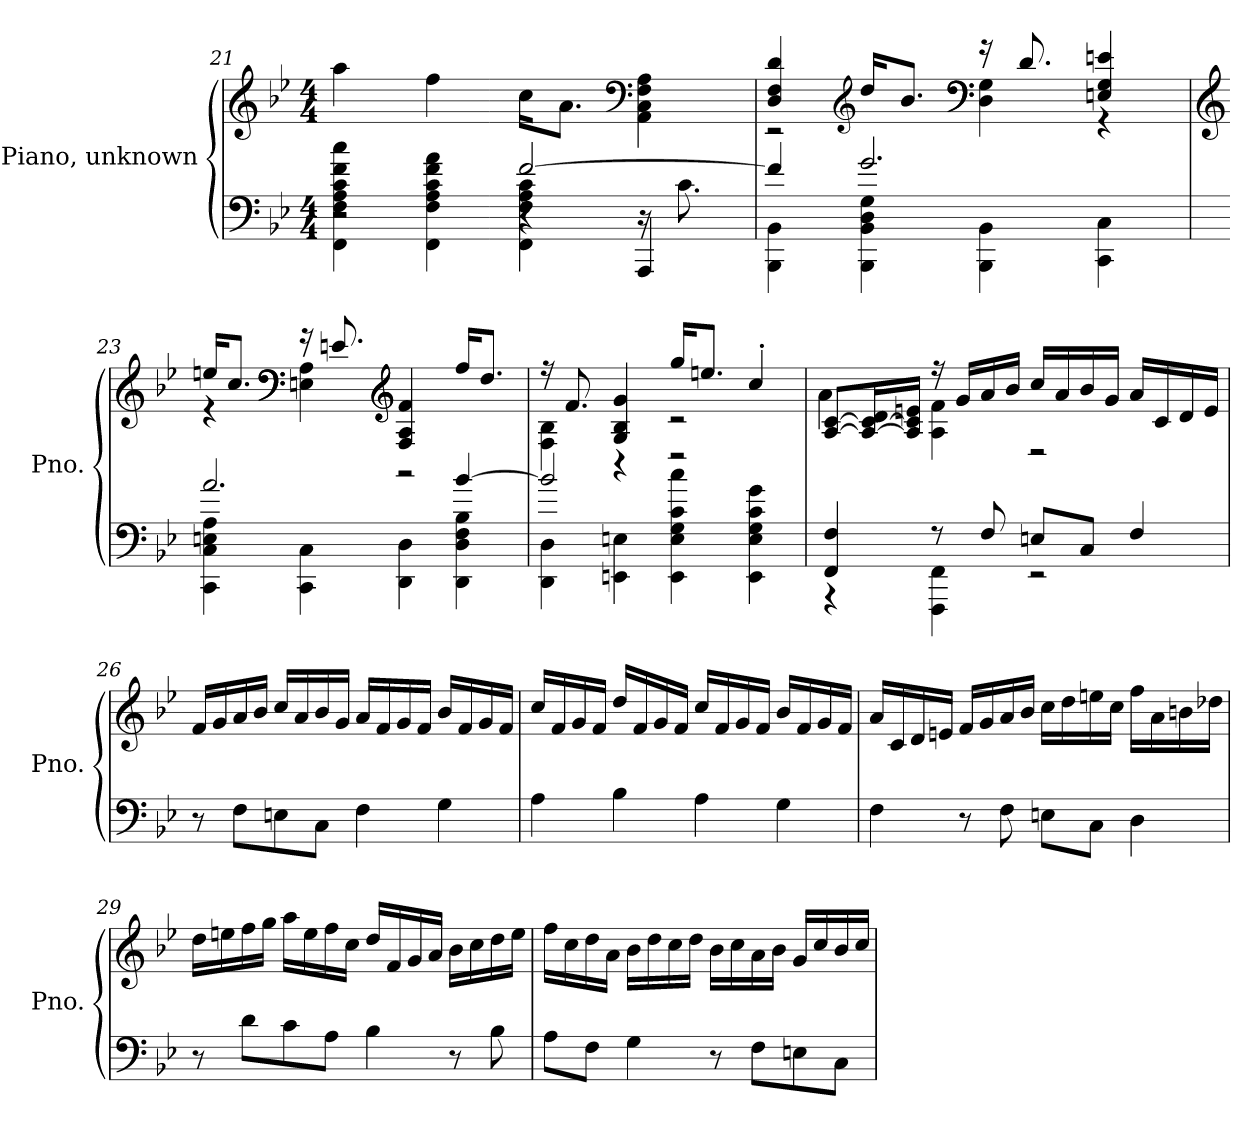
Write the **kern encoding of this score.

**kern	**kern
*part1	*part1
*staff2	*staff1
*I"Piano, unknown	*
*I'Pno.	*
*clefF4	*clefG2
*k[b-e-]	*k[b-e-]
*M4/4	*M4/4
=21	=21
*^	*
*	*^	*
2r	4FF\ 4F\ 4A\ 4c\ 4f\ 4cc\	2r	4aa\
.	4FF\ 4F\ 4A\ 4c\ 4f\ 4a\	.	4ff\
[2f/	4FF\ 4F\ 4A\ 4c\	4r	16cc\KL
.	.	.	8.a\J
*	*	*	*clefF4
.	16r	4AAA/	4AA\ 4C\ 4F\ 4A\
.	8.c\	.	.
*	*v	*v	*
=22	=22	=22
*	*	*^
4f/]	4BBB-\ 4BB-\	4D/ 4F/ 4d/	2r
*	*	*clefG2	*
2.g/	4BBB-\ 4BB-\ 4D\ 4G\	16dd/KL	.
.	.	8.b-/J	.
*	*	*clefF4	*
.	4BBB-\ 4BB-\	16r	4D\ 4G\
.	.	8.d/	.
.	4CC\ 4C\	4En/ 4G/ 4en/	4r
!!LO:LB:g=z	!!
=23	=23	=23	=23
*	*	*clefG2	*
2.a/	4CC\ 4C\ 4En\ 4A\	16een/KL	4r
.	.	8.cc/J	.
*	*	*clefF4	*
.	4CC\ 4C\	16r	4En\ 4A\
.	.	8.en/	.
*	*	*clefG2	*
.	4DD\ 4D\	4F/ 4A/ 4f/	2r
[4b-/	4DD\ 4D\ 4F\ 4B-\	16ff/KL	.
.	.	8.dd/J	.
=24	=24	=24	=24
2b-/]	4DD\ 4D\	16r	4F\ 4B-\
.	.	8.f/	.
.	4EEn\ 4En\	4G/ 4B-/ 4g/	4r
2r	4EE\ 4E\ 4G\ 4c\ 4cc\	16gg/KL	2r
.	.	8.een/J	.
.	4EE\ 4E\ 4G\ 4c\ 4g\	4cc'/	.
=25	=25	=25	=25
4FF/ 4F/	4r	[8A/ [8c/L	4a\
.	.	16A/_ 16c/_ 16d/L	.
.	.	16A/] 16c/] 16en/JJ	.
8r	4FFF\ 4FF\	16r	4A\ 4f\
.	.	16g/LL	.
8F/	.	16a/	.
.	.	16b-/JJ	.
8En/L	2r	16cc/LL	2r
.	.	16a/	.
8C/J	.	16b-/	.
.	.	16g/JJ	.
4F/	.	16a/LL	.
.	.	16c/	.
.	.	16d/	.
.	.	16e/JJ	.
*v	*v	*	*
*	*v	*v
!!LO:LB:g=z
=26	=26
8r	16f/LL
.	16g/
8F\L	16a/
.	16b-/JJ
8En\	16cc/LL
.	16a/
8C\J	16b-/
.	16g/JJ
4F\	16a/LL
.	16f/
.	16g/
.	16f/JJ
4G\	16b-/LL
.	16f/
.	16g/
.	16f/JJ
=27	=27
4A\	16cc/LL
.	16f/
.	16g/
.	16f/JJ
4B-\	16dd/LL
.	16f/
.	16g/
.	16f/JJ
4A\	16cc/LL
.	16f/
.	16g/
.	16f/JJ
4G\	16b-/LL
.	16f/
.	16g/
.	16f/JJ
!!LO:LB:g=z
=28	=28
4F\	16a/LL
.	16c/
.	16d/
.	16en/JJ
8r	16f/LL
.	16g/
8F\	16a/
.	16b-/JJ
8En\L	16cc\LL
.	16dd\
8C\J	16een\
.	16cc\JJ
4D\	16ff\LL
.	16a\
.	16bn\
.	16dd-X\JJ
=29	=29
8r	16dd\LL
.	16een\
8d\L	16ff\
.	16gg\JJ
8c\	16aa\LL
.	16ee\
8A\J	16ff\
.	16cc\JJ
4B-\	16dd/LL
.	16f/
.	16g/
.	16a/JJ
8r	16b-\LL
.	16cc\
8B-\	16dd\
.	16ee\JJ
!!LO:LB:g=z
=30	=30
8A\L	16ff\LL
.	16cc\
8F\J	16dd\
.	16a\JJ
4G\	16b-\LL
.	16dd\
.	16cc\
.	16dd\JJ
8r	16b-\LL
.	16cc\
8F\L	16a\
.	16b-\JJ
8En\	16g/LL
.	16cc/
8C\J	16b-/
.	16cc/JJ
=	=
*-	*-
